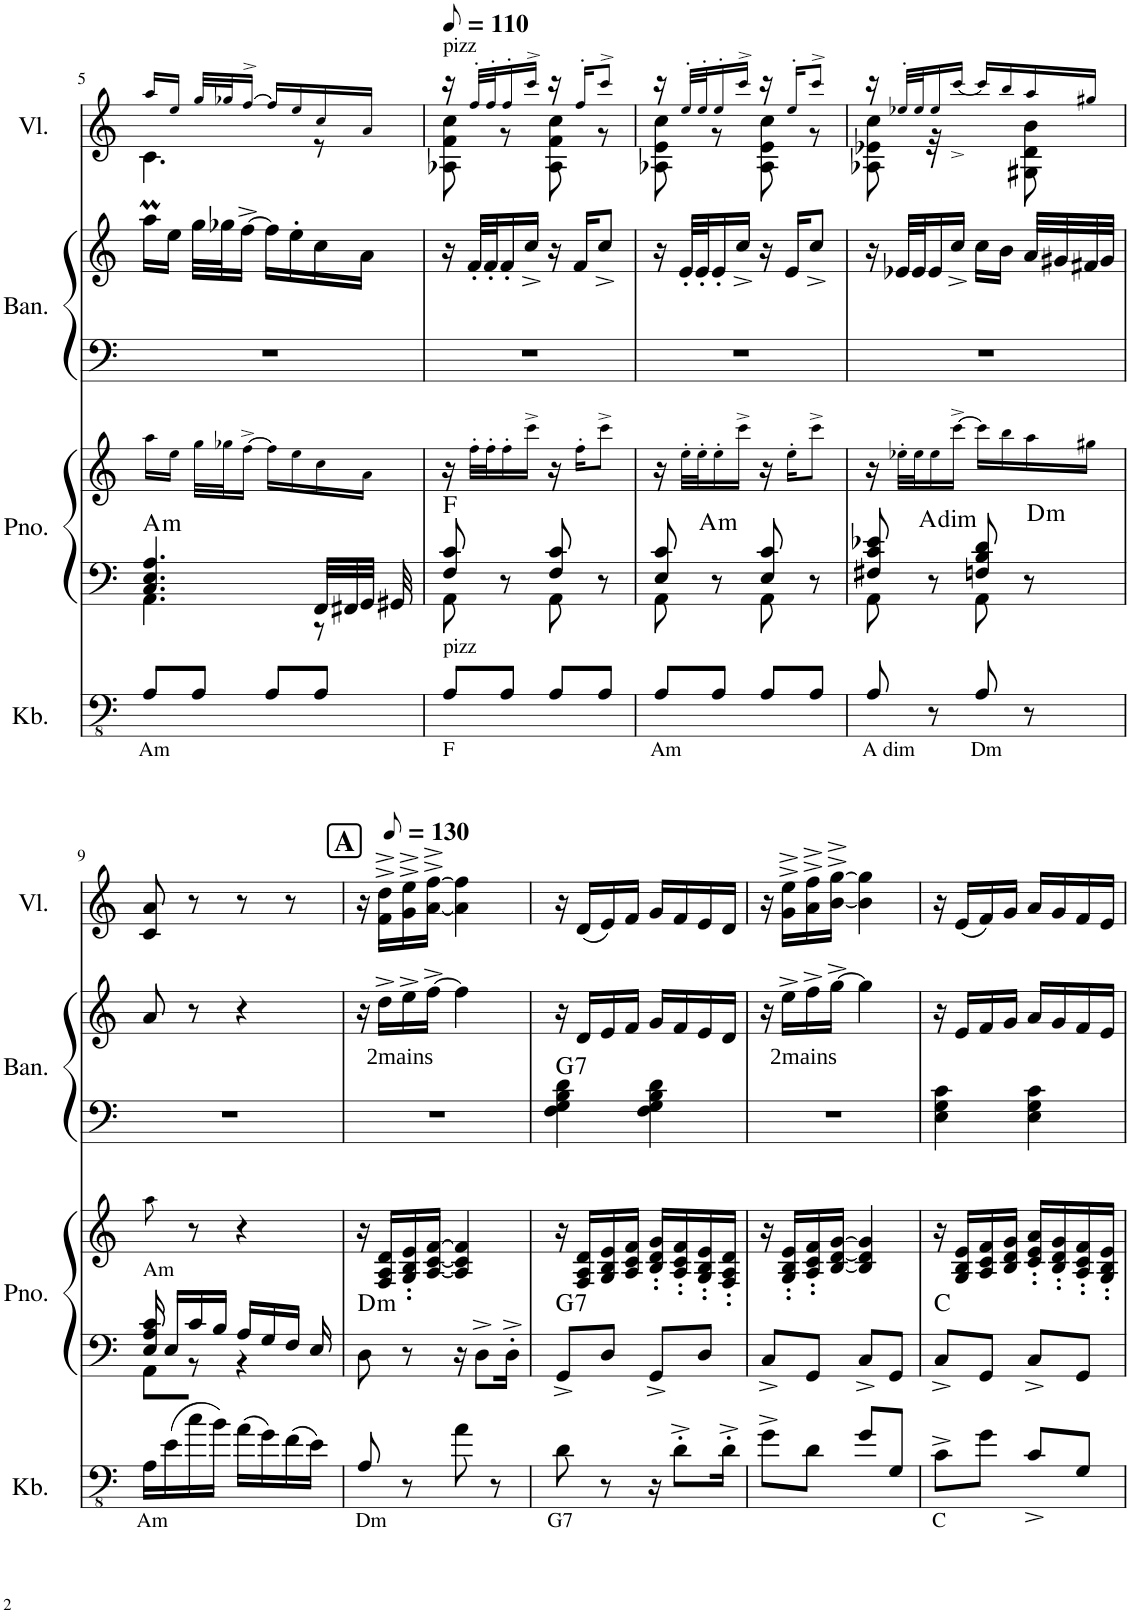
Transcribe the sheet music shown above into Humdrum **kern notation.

**kern	**kern	**kern	**harte	**kern	**kern	**text	**harte	**kern
*part4	*part3	*part3	*part3	*part2	*part2	*part2	*part2	*part1
*staff6	*staff5	*staff4	*	*staff3	*staff2	*staff2	*	*staff1
*I"Kontrabass	*I"Piano	*	*	*I"Bandoneon	*	*	*	*I"Violine
*I'Kb.	*I'Pno.	*	*	*I'Ban.	*	*	*	*I'Vl.
!!LO:PB:g=z
*clefFv4	*clefF4	*clefG2	*	*clefF4	*clefG2	*	*	*clefG2
*Trd7c12	*	*	*	*	*	*	*	*
*k[]	*k[]	*k[]	*	*k[]	*k[]	*	*	*k[]
*M4/8	*M4/8	*M4/8	*	*M4/8	*M4/8	*	*	*M4/8
=5	=5	=5	=5	=5	=5	=5	=5	=5
*	*^	*	*	*	*	*	*	*^
!LO:TX:b:t=Am	!	!	!	!LO:H:kt=m	!	!	!	!	!	!
8AA/L	4.C/ 4.E/ 4.A/	4.AA\	16aa\LL	A:min	2r	16aaM\LL	.	.	16aa/LL	4.c\
.	.	.	16ee\JJ	.	.	16ee\JJ	.	.	16ee/JJ	.
8AA/J	.	.	32gg\LLL	.	.	32gg\LLL	.	.	32gg/LLL	.
.	.	.	32gg-X\J	.	.	32gg-X\J	.	.	32gg-X/J	.
.	.	.	16ff^\JJ	.	.	[16ff^\JJ	.	.	16ff^/JJ	.
8AA/L	.	.	16ff\LL	.	.	16ff\LL]	.	.	16ff/LL	.
.	.	.	16ee\	.	.	16ee'\	.	.	16ee/	.
8AA/J	32FF/LLL	8r	16cc\	.	.	16cc\	.	.	16cc/	8r
.	32FF#X/	.	.	.	.	.	.	.	.	.
.	32GG/JJJ	.	16a\JJ	.	.	16a\JJ	.	.	16a/JJ	.
.	32GG#X/	.	.	.	.	.	.	.	.	.
=6	=6	=6	=6	=6	=6	=6	=6	=6	=6	=6
*	*	*	*	*	*	*	*	*	*MM55	*
!	!	!	!	!	!	!	!	!	!LO:TX:a:t=pizz	!
!LO:TX:b:t=F	!	!	!	!	!	!	!	!	!	!
!LO:TX:a:t=pizz	!	!	!	!LO:H:kt=N.C.	!	!	!	!	!	!
8AA/L	8F/ 8c/	8AA\	16r	N	2r	16r	.	.	16r	8A-X\ 8f\ 8cc\
.	.	.	32ff'\LLL	.	.	32f'/LLL	.	.	32ff'/LLL	.
.	.	.	32ff'\J	.	.	32f'/J	.	.	32ff'/J	.
8AA/J	8r	8ryy	16ff'\	.	.	16f'/	.	.	16ff'/	8r
.	.	.	16ccc^\JJ	.	.	16cc^/JJ	.	.	16ccc^/JJ	.
8AA/L	8F/ 8c/	8AA\	16r	.	.	16r	.	.	16r	8A-\ 8f\ 8cc\
.	.	.	16ff'\KL	.	.	16f/KL	.	.	16ff'/KL	.
8AA/J	8r	8ryy	8ccc^\J	.	.	8cc^/J	.	.	8ccc^/J	8r
=7	=7	=7	=7	=7	=7	=7	=7	=7	=7	=7
!LO:TX:b:t=Am	!	!	!	!	!	!	!	!	!	!
8AA/L	8E/ 8c/	8AA\	16r	.	2r	16r	.	.	16r	8A-X\ 8e\ 8cc\
.	.	.	32ee'\LLL	.	.	32e'/LLL	.	.	32ee'/LLL	.
.	.	.	32ee'\J	.	.	32e'/J	.	.	32ee'/J	.
!	!	!	!	!LO:H:kt=m	!	!	!	!	!	!
8AA/J	8r	8ryy	16ee'\	A:min	.	16e'/	.	.	16ee'/	8r
.	.	.	16ccc^\JJ	.	.	16cc^/JJ	.	.	16ccc^/JJ	.
8AA/L	8E/ 8c/	8AA\	16r	.	.	16r	.	.	16r	8A-\ 8e\ 8cc\
.	.	.	16ee'\KL	.	.	16e/KL	.	.	16ee'/KL	.
8AA/J	8r	8ryy	8ccc^\J	.	.	8cc^/J	.	.	8ccc^/J	8r
=8	=8	=8	=8	=8	=8	=8	=8	=8	=8	=8
!LO:TX:b:t=A dim	!	!	!	!	!	!	!	!	!	!
8AA/	8F#X/ 8c/ 8e-X/	8AA\	16r	.	2r	16r	.	.	16r	8A-X\ 8e-X\ 8cc\
.	.	.	32ee-X'\LLL	.	.	32e-X/LLL	.	.	32ee-X'/LLL	.
.	.	.	32ee-\J	.	.	32e-/J	.	.	32ee-/J	.
!	!	!	!	!LO:H:kt=dim	!	!	!	!	!	!
8r	8r	8ryy	16ee-\	A:dim	.	16e-/	.	.	16ee-/	32r
.	.	.	.	.	.	.	.	.	.	8..ryy
.	.	.	16ccc^\JJ	.	.	16cc^/JJ	.	.	16ccc^/JJ	.
!LO:TX:b:t=Dm	!	!	!	!	!	!	!	!	!	!
8AA/	8Fn/ 8B/ 8d/	8AA\	16ccc\LL	.	.	16cc\LL	.	.	16ccc/LL	.
.	.	.	16bb\	.	.	16b\JJ	.	.	16bb/	.
!	!	!	!	!LO:H:kt=m	!	!	!	!	!	!
8r	8r	8ryy	16aa\	D:min	.	32a/LLL	.	.	16aa/	8G#X\ 8d\ 8b\
.	.	.	.	.	.	32g#X/	.	.	.	.
.	.	.	16gg#X\JJ	.	.	32f#X/	.	.	16gg#X/JJ	.
.	.	.	.	.	.	32g#/JJJ	.	.	.	.
*	*	*	*	*	*	*	*	*	*v	*v
!!LO:LB:g=z
=9	=9	=9	=9	=9	=9	=9	=9	=9	=9
!	!LO:TX:a:t=Am	!	!	!	!	!	!	!	!
!LO:TX:b:t=Am	!	!	!	!	!	!	!	!	!
16AA\LL	16E/ 16A/ 16c/	8AA\L	8aa\	.	2r	8a/	.	.	8c/ 8a/
(16E\	16E/LL	.	.	.	.	.	.	.	.
16c\	16c/	8r	8r	.	.	8r	.	.	8r
16B\JJ)	16B/JJ	.	.	.	.	.	.	.	.
(16A\LL	16A/LL	4r	4r	.	.	4r	.	.	8r
16G\)	16G/	.	.	.	.	.	.	.	.
(16F\	16F/JJ	.	.	.	.	.	.	.	8r
16E\JJ)	16E/	.	.	.	.	.	.	.	.
*	*v	*v	*	*	*	*	*	*	*
=10	=10	=10	=10	=10	=10	=10	=10	=10
!!LO:REH:place=s1:a:B:cj:fs=14:t=A
*	*	*	*	*	*	*	*	*MM65
!LO:TX:b:t=Dm	!	!	!LO:H:kt=m	!	!	!	!	!
8AA/	8D\	16r	D:min	2r	16r	.	.	16r
!	!	!	!	!	!	!LO:LY:b	!	!
.	.	16F/ 16A/ 16d/LL	.	.	16dd^\LL	2mains	.	16f\^ 16dd\^LL
8r	8r	16G/' 16B/' 16e/'	.	.	16ee^\	.	.	16g\^ 16ee\^
.	.	[16A/ [16c/ [16f/JJ	.	.	[16ff^\JJ	.	.	[16a\^ [16ff\^JJ
8A\	16r	4A/] 4c/] 4f/]	.	.	4ff\]	.	.	4a\] 4ff\]
.	8D^\L	.	.	.	.	.	.	.
8r	.	.	.	.	.	.	.	.
.	16D'^\Jk	.	.	.	.	.	.	.
=11	=11	=11	=11	=11	=11	=11	=11	=11
!LO:TX:b:t=G7	!	!	!LO:H:kt=7	!	!	!	!LO:H:kt=7	!
8D\	8GG^/L	16r	G:7	4F\ 4G\ 4B\ 4d\	16r	.	G:7	16r
.	.	16F/ 16A/ 16d/LL	.	.	16d/LL	.	.	(16d/LL
8r	8D/J	16G/ 16B/ 16e/	.	.	16e/	.	.	16e/)
.	.	16A/ 16c/ 16f/JJ	.	.	16f/JJ	.	.	16f/JJ
16r	8GG^/L	16B/' 16d/' 16g/'LL	.	4F\ 4G\ 4B\ 4d\	16g/LL	.	.	16g/LL
8D'^\L	.	16A/' 16c/' 16f/'	.	.	16f/	.	.	16f/
.	8D/J	16G/' 16B/' 16e/'	.	.	16e/	.	.	16e/
16D'^\Jk	.	16F/' 16A/' 16d/'JJ	.	.	16d/JJ	.	.	16d/JJ
=12	=12	=12	=12	=12	=12	=12	=12	=12
8G^\L	8C^/L	16r	.	2r	16r	.	.	16r
!	!	!	!	!	!	!LO:LY:b	!	!
.	.	16G/' 16B/' 16e/'LL	.	.	16ee^\LL	2mains	.	16g\^ 16ee\^LL
8D\J	8GG/J	16A/' 16c/' 16f/'	.	.	16ff^\	.	.	16a\^ 16ff\^
.	.	[16B/ [16d/ [16g/JJ	.	.	[16gg^\JJ	.	.	[16b\^ [16gg\^JJ
8G/L	8C^/L	4B/] 4d/] 4g/]	.	.	4gg\]	.	.	4b\] 4gg\]
8GG/J	8GG/J	.	.	.	.	.	.	.
=13	=13	=13	=13	=13	=13	=13	=13	=13
!LO:TX:b:t=C	!	!	!LO:H:kt=N.C.	!	!	!	!	!
8C^\L	8C^/L	16r	N	4E\ 4G\ 4c\	16r	.	.	16r
.	.	16G/ 16B/ 16e/LL	.	.	16e/LL	.	.	(16e/LL
8G\J	8GG/J	16A/ 16c/ 16f/	.	.	16f/	.	.	16f/)
.	.	16B/ 16d/ 16g/JJ	.	.	16g/JJ	.	.	16g/JJ
8C^/L	8C^/L	16c/' 16e/' 16a/'LL	.	4E\ 4G\ 4c\	16a/LL	.	.	16a/LL
.	.	16B/' 16d/' 16g/'	.	.	16g/	.	.	16g/
8GG/J	8GG/J	16A/' 16c/' 16f/'	.	.	16f/	.	.	16f/
.	.	16G/' 16B/' 16e/'JJ	.	.	16e/JJ	.	.	16e/JJ
=	=	=	=	=	=	=	=	=
*-	*-	*-	*-	*-	*-	*-	*-	*-
